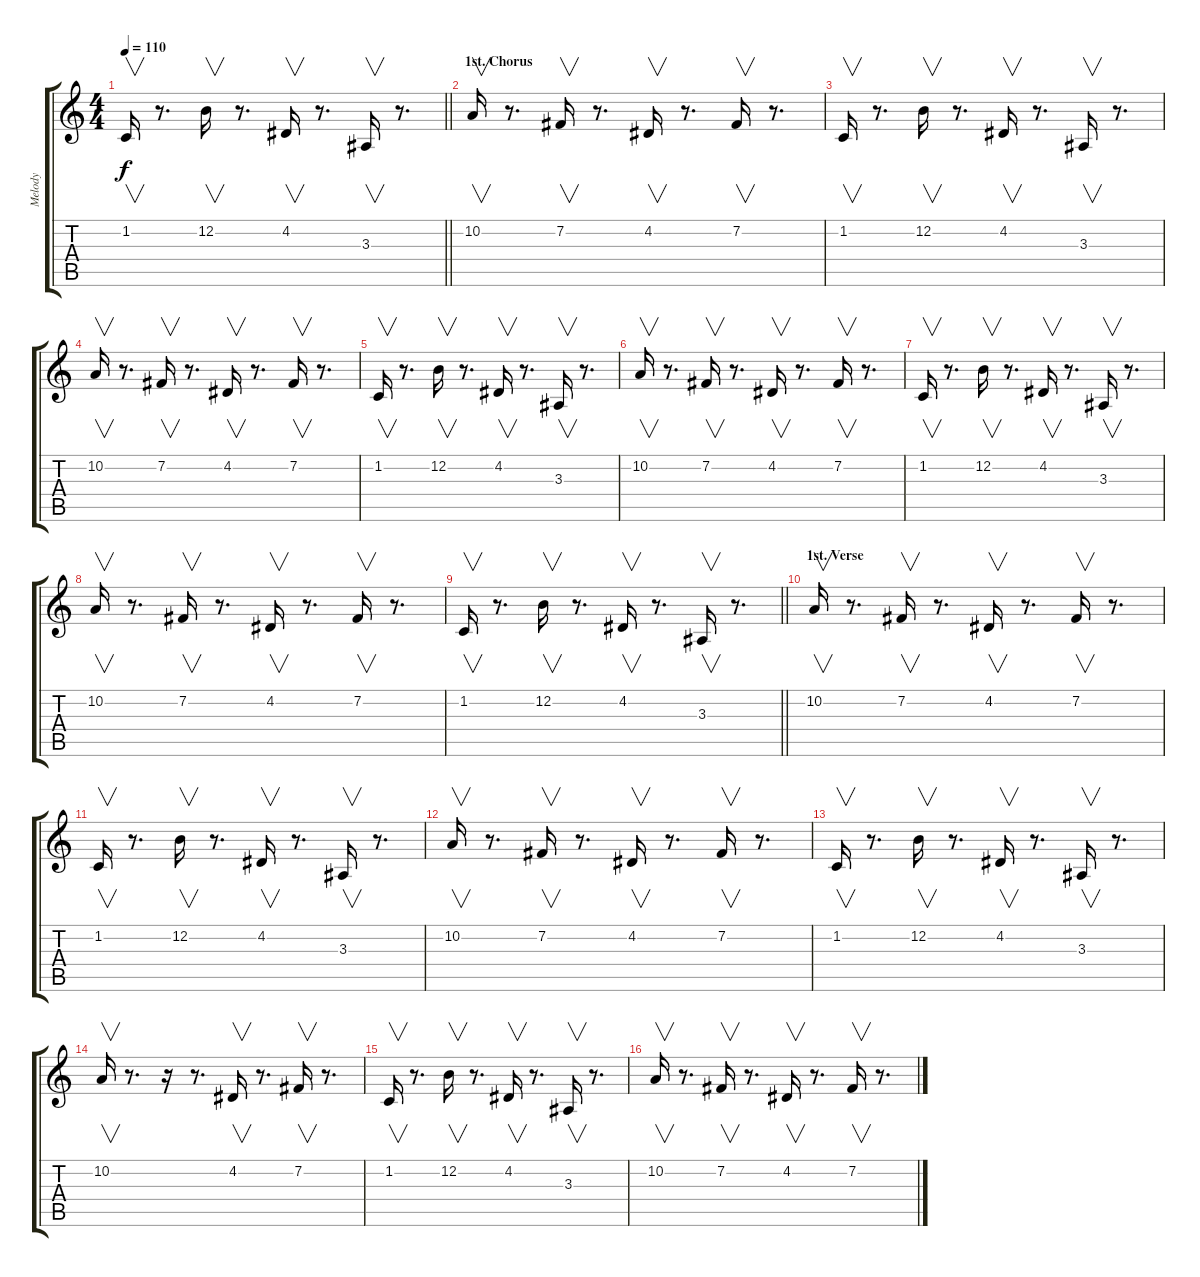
\track ("Melody" "Melody") {instrument fx5brightness}
\staff {score tabs}
\tuning (E4 B3 G3 D3 A2 E2) {hide}
\ts (4 4)
\tempo 110
\clef g2
\barLineRight lightlight
\ks c
1.2.16{v dy f} r.8{d} 12.2.16{v} r.8{d} 4.2.16{v} r.8{d} 3.3.16{v} r.8{d} |
\section ("" "1st. Chorus")
10.2.16{v} r.8{d} 7.2.16{v} r.8{d} 4.2.16{v} r.8{d} 7.2.16{v} r.8{d} |
1.2.16{v} r.8{d} 12.2.16{v} r.8{d} 4.2.16{v} r.8{d} 3.3.16{v} r.8{d} |
10.2.16{v} r.8{d} 7.2.16{v} r.8{d} 4.2.16{v} r.8{d} 7.2.16{v} r.8{d} |
1.2.16{v} r.8{d} 12.2.16{v} r.8{d} 4.2.16{v} r.8{d} 3.3.16{v} r.8{d} |
10.2.16{v} r.8{d} 7.2.16{v} r.8{d} 4.2.16{v} r.8{d} 7.2.16{v} r.8{d} |
1.2.16{v} r.8{d} 12.2.16{v} r.8{d} 4.2.16{v} r.8{d} 3.3.16{v} r.8{d} |
10.2.16{v} r.8{d} 7.2.16{v} r.8{d} 4.2.16{v} r.8{d} 7.2.16{v} r.8{d} |
\barLineRight lightlight
1.2.16{v} r.8{d} 12.2.16{v} r.8{d} 4.2.16{v} r.8{d} 3.3.16{v} r.8{d} |
\section ("" "1st. Verse")
10.2.16{v} r.8{d} 7.2.16{v} r.8{d} 4.2.16{v} r.8{d} 7.2.16{v} r.8{d} |
1.2.16{v} r.8{d} 12.2.16{v} r.8{d} 4.2.16{v} r.8{d} 3.3.16{v} r.8{d} |
10.2.16{v} r.8{d} 7.2.16{v} r.8{d} 4.2.16{v} r.8{d} 7.2.16{v} r.8{d} |
1.2.16{v} r.8{d} 12.2.16{v} r.8{d} 4.2.16{v} r.8{d} 3.3.16{v} r.8{d} |
10.2.16{v} r.8{d} r.16 r.8{d} 4.2.16{v} r.8{d} 7.2.16{v} r.8{d} |
1.2.16{v} r.8{d} 12.2.16{v} r.8{d} 4.2.16{v} r.8{d} 3.3.16{v} r.8{d} |
10.2.16{v} r.8{d} 7.2.16{v} r.8{d} 4.2.16{v} r.8{d} 7.2.16{v} r.8{d}
